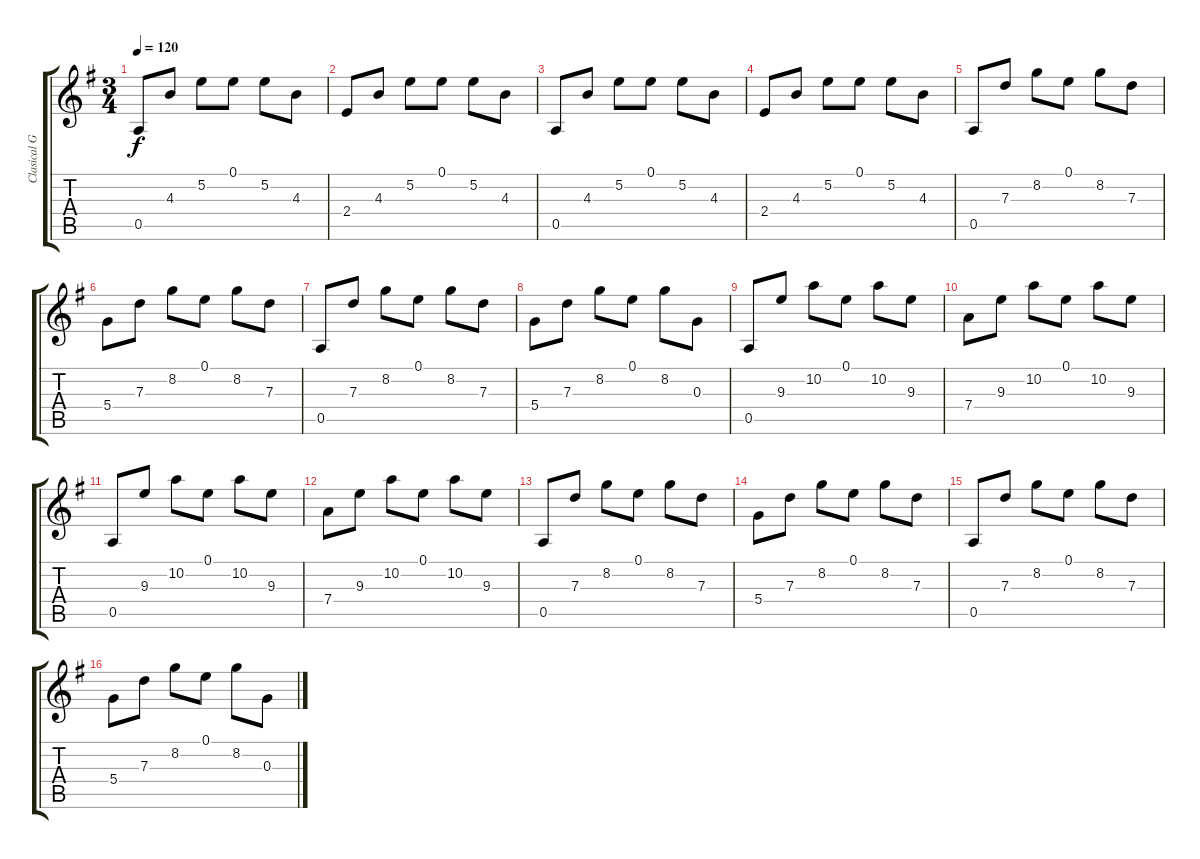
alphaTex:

\track ("Clasical Guitar" "Clasical G") {instrument acousticguitarnylon}
\staff {score tabs}
\tuning (E4 B3 G3 D3 A2 E2) {hide}
\ts (3 4)
\tempo 120
\clef g2
\ks g
0.5.8{dy f} 4.3.8 5.2.8 0.1.8 5.2.8 4.3.8 |
2.4.8 4.3.8 5.2.8 0.1.8 5.2.8 4.3.8 |
0.5.8 4.3.8 5.2.8 0.1.8 5.2.8 4.3.8 |
2.4.8 4.3.8 5.2.8 0.1.8 5.2.8 4.3.8 |
0.5.8 7.3.8 8.2.8 0.1.8 8.2.8 7.3.8 |
5.4.8 7.3.8 8.2.8 0.1.8 8.2.8 7.3.8 |
0.5.8 7.3.8 8.2.8 0.1.8 8.2.8 7.3.8 |
5.4.8 7.3.8 8.2.8 0.1.8 8.2.8 0.3.8 |
0.5.8 9.3.8 10.2.8 0.1.8 10.2.8 9.3.8 |
7.4.8 9.3.8 10.2.8 0.1.8 10.2.8 9.3.8 |
0.5.8 9.3.8 10.2.8 0.1.8 10.2.8 9.3.8 |
7.4.8 9.3.8 10.2.8 0.1.8 10.2.8 9.3.8 |
0.5.8 7.3.8 8.2.8 0.1.8 8.2.8 7.3.8 |
5.4.8 7.3.8 8.2.8 0.1.8 8.2.8 7.3.8 |
0.5.8 7.3.8 8.2.8 0.1.8 8.2.8 7.3.8 |
5.4.8 7.3.8 8.2.8 0.1.8 8.2.8 0.3.8
